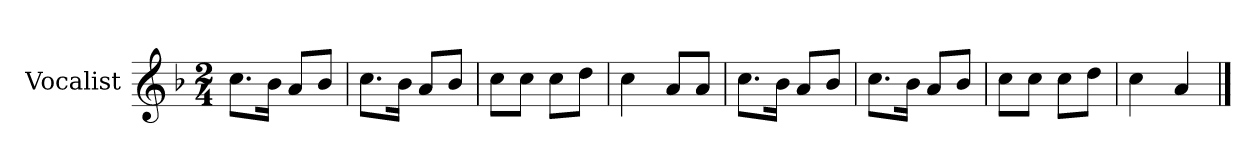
**kern
*part1
*staff1
*I"Vocalist
*k[b-]
*F:
*M2/4
=1
8.ccL
16b-Jk
8aL
8b-J
=2
8.ccL
16b-Jk
8aL
8b-J
=3
8ccL
8ccJ
8ccL
8ddJ
=4
4cc
8aL
8aJ
=5
8.ccL
16b-Jk
8aL
8b-J
=6
8.ccL
16b-Jk
8aL
8b-J
=7
8ccL
8ccJ
8ccL
8ddJ
=8
4cc
4a
==
*-
